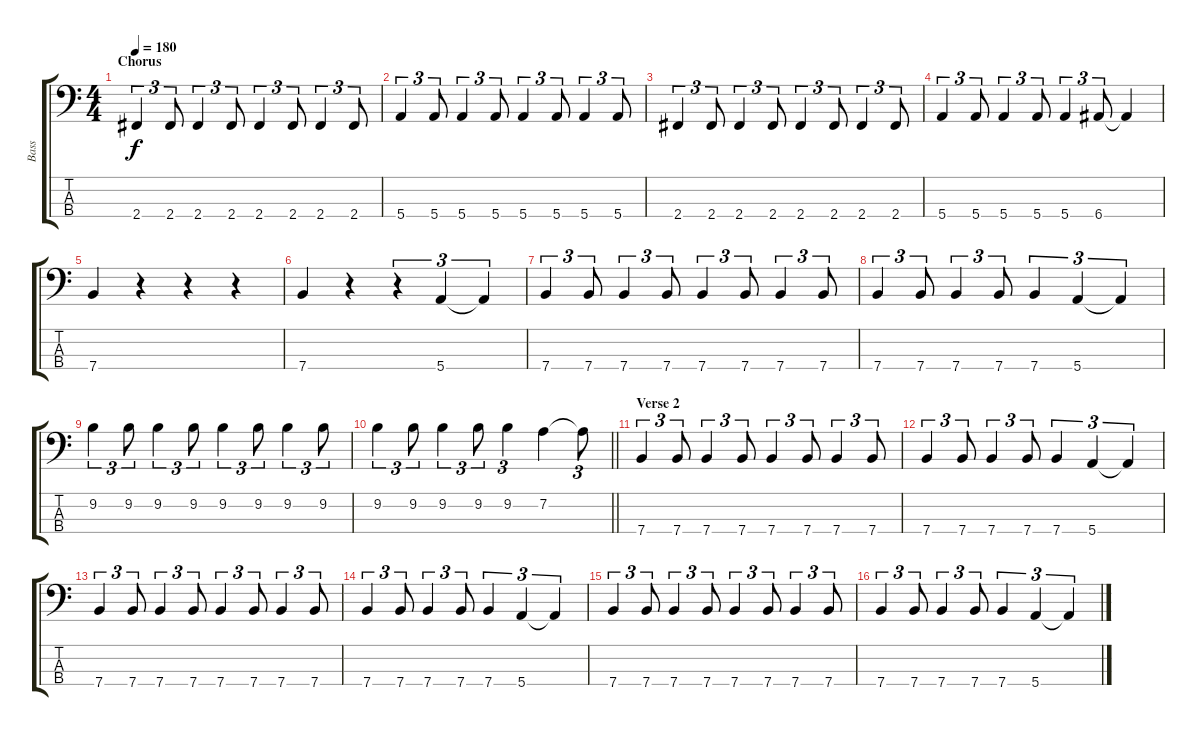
\track ("Bass" "Bass") {instrument electricbasspick}
\staff {score tabs}
\tuning (G2 D2 A1 E1) {hide}
\ts (4 4)
\section ("" "Chorus")
\tempo 180
\clef f4
\ks c
2.4.4{tu (3 2) dy f} 2.4.8{tu (3 2)} 2.4.4{tu (3 2)} 2.4.8{tu (3 2)} 2.4.4{tu (3 2)} 2.4.8{tu (3 2)} 2.4.4{tu (3 2)} 2.4.8{tu (3 2)} |
5.4.4{tu (3 2)} 5.4.8{tu (3 2)} 5.4.4{tu (3 2)} 5.4.8{tu (3 2)} 5.4.4{tu (3 2)} 5.4.8{tu (3 2)} 5.4.4{tu (3 2)} 5.4.8{tu (3 2)} |
2.4.4{tu (3 2)} 2.4.8{tu (3 2)} 2.4.4{tu (3 2)} 2.4.8{tu (3 2)} 2.4.4{tu (3 2)} 2.4.8{tu (3 2)} 2.4.4{tu (3 2)} 2.4.8{tu (3 2)} |
5.4.4{tu (3 2)} 5.4.8{tu (3 2)} 5.4.4{tu (3 2)} 5.4.8{tu (3 2)} 5.4.4{tu (3 2)} 6.4.8{tu (3 2)} 6.4{t}.4 |
7.4.4 r.4 r.4 r.4 |
7.4.4 r.4 r.4{tu (3 2)} 5.4.4{tu (3 2)} 5.4{t}.4{tu (3 2)} |
7.4.4{tu (3 2)} 7.4.8{tu (3 2)} 7.4.4{tu (3 2)} 7.4.8{tu (3 2)} 7.4.4{tu (3 2)} 7.4.8{tu (3 2)} 7.4.4{tu (3 2)} 7.4.8{tu (3 2)} |
7.4.4{tu (3 2)} 7.4.8{tu (3 2)} 7.4.4{tu (3 2)} 7.4.8{tu (3 2)} 7.4.4{tu (3 2)} 5.4.4{tu (3 2)} 5.4{t}.4{tu (3 2)} |
9.2.4{tu (3 2)} 9.2.8{tu (3 2)} 9.2.4{tu (3 2)} 9.2.8{tu (3 2)} 9.2.4{tu (3 2)} 9.2.8{tu (3 2)} 9.2.4{tu (3 2)} 9.2.8{tu (3 2)} |
\barLineRight lightlight
9.2.4{tu (3 2)} 9.2.8{tu (3 2)} 9.2.4{tu (3 2)} 9.2.8{tu (3 2)} 9.2.4{tu (3 2)} 7.2.4 7.2{t}.8{tu (3 2)} |
\section ("" "Verse 2")
7.4.4{tu (3 2)} 7.4.8{tu (3 2)} 7.4.4{tu (3 2)} 7.4.8{tu (3 2)} 7.4.4{tu (3 2)} 7.4.8{tu (3 2)} 7.4.4{tu (3 2)} 7.4.8{tu (3 2)} |
7.4.4{tu (3 2)} 7.4.8{tu (3 2)} 7.4.4{tu (3 2)} 7.4.8{tu (3 2)} 7.4.4{tu (3 2)} 5.4.4{tu (3 2)} 5.4{t}.4{tu (3 2)} |
7.4.4{tu (3 2)} 7.4.8{tu (3 2)} 7.4.4{tu (3 2)} 7.4.8{tu (3 2)} 7.4.4{tu (3 2)} 7.4.8{tu (3 2)} 7.4.4{tu (3 2)} 7.4.8{tu (3 2)} |
7.4.4{tu (3 2)} 7.4.8{tu (3 2)} 7.4.4{tu (3 2)} 7.4.8{tu (3 2)} 7.4.4{tu (3 2)} 5.4.4{tu (3 2)} 5.4{t}.4{tu (3 2)} |
7.4.4{tu (3 2)} 7.4.8{tu (3 2)} 7.4.4{tu (3 2)} 7.4.8{tu (3 2)} 7.4.4{tu (3 2)} 7.4.8{tu (3 2)} 7.4.4{tu (3 2)} 7.4.8{tu (3 2)} |
7.4.4{tu (3 2)} 7.4.8{tu (3 2)} 7.4.4{tu (3 2)} 7.4.8{tu (3 2)} 7.4.4{tu (3 2)} 5.4.4{tu (3 2)} 5.4{t}.4{tu (3 2)}
